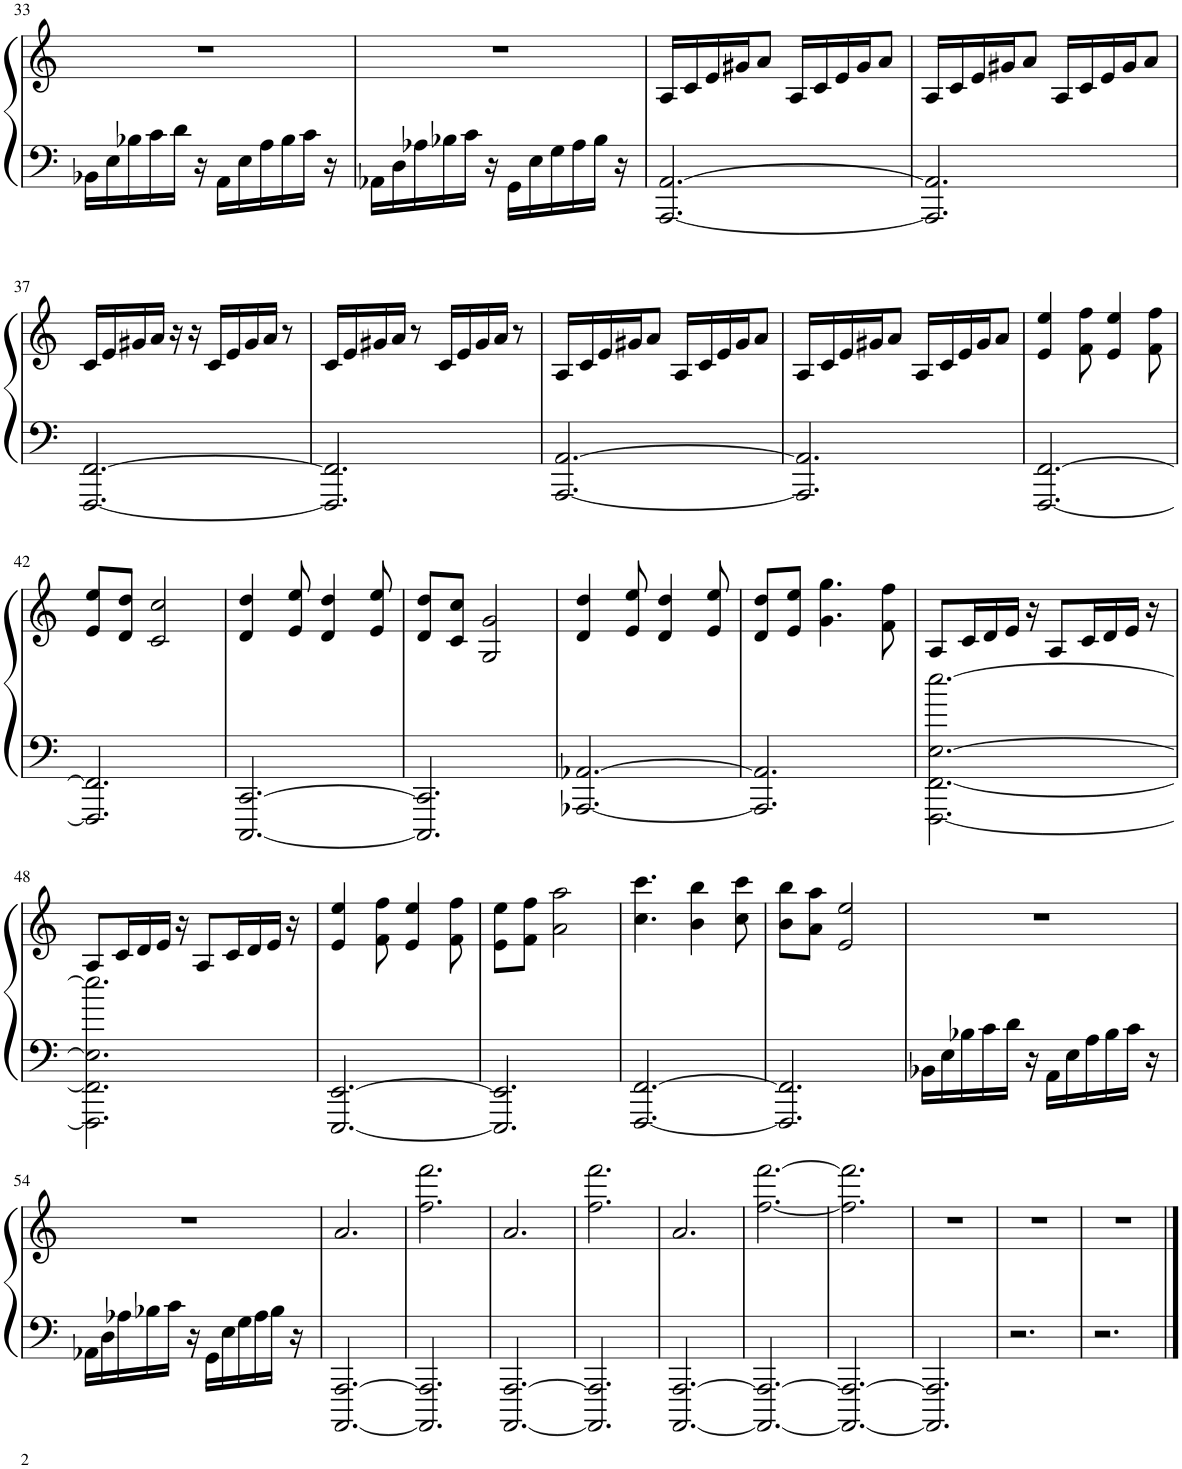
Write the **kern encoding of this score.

**kern	**kern
*part1	*part1
*staff2	*staff1
*I"Piano	*
*I'Pno.	*
!!LO:PB:g=z
*clefF4	*clefG2
*k[]	*k[]
*M6/8	*M6/8
=33	=33
16BB-X\LL	2.r
16E\	.
16B-X\	.
16c\	.
16d\JJ	.
16r	.
16AA\LL	.
16E\	.
16A\	.
16B-\	.
16c\JJ	.
16r	.
=34	=34
16AA-X\LL	2.r
16D\	.
16A-X\	.
16B-X\	.
16c\JJ	.
16r	.
16GG\LL	.
16E\	.
16G\	.
16A-\	.
16B-\JJ	.
16r	.
=35	=35
[2.AAA/ [2.AA/	16A/LL
.	16c/
.	16e/
.	16g#X/J
.	8a/J
.	16A/LL
.	16c/
.	16e/
.	16g#/J
.	8a/J
=36	=36
2.AAA/] 2.AA/]	16A/LL
.	16c/
.	16e/
.	16g#X/J
.	8a/J
.	16A/LL
.	16c/
.	16e/
.	16g#/J
.	8a/J
!!LO:LB:g=z
=37	=37
[2.FFF/ [2.FF/	16c/LL
.	16e/
.	16g#X/
.	16a/JJ
.	16r
.	16r
.	16c/LL
.	16e/
.	16g#/
.	16a/JJ
.	8r
=38	=38
2.FFF/] 2.FF/]	16c/LL
.	16e/
.	16g#X/
.	16a/JJ
.	8r
.	16c/LL
.	16e/
.	16g#/
.	16a/JJ
.	8r
=39	=39
[2.AAA/ [2.AA/	16A/LL
.	16c/
.	16e/
.	16g#X/J
.	8a/J
.	16A/LL
.	16c/
.	16e/
.	16g#/J
.	8a/J
=40	=40
2.AAA/] 2.AA/]	16A/LL
.	16c/
.	16e/
.	16g#X/J
.	8a/J
.	16A/LL
.	16c/
.	16e/
.	16g#/J
.	8a/J
=41	=41
[2.FFF/ [2.FF/	4e/ 4ee/
.	8f\ 8ff\
.	4e/ 4ee/
.	8f\ 8ff\
!!LO:LB:g=z
=42	=42
2.FFF/] 2.FF/]	8e/ 8ee/L
.	8d/ 8dd/J
.	2c/ 2cc/
=43	=43
[2.CCC/ [2.CC/	4d/ 4dd/
.	8e/ 8ee/
.	4d/ 4dd/
.	8e/ 8ee/
=44	=44
2.CCC/] 2.CC/]	8d/ 8dd/L
.	8c/ 8cc/J
.	2G/ 2g/
=45	=45
[2.AAA-X/ [2.AA-X/	4d/ 4dd/
.	8e/ 8ee/
.	4d/ 4dd/
.	8e/ 8ee/
=46	=46
2.AAA-/] 2.AA-/]	8d/ 8dd/L
.	8e/ 8ee/J
.	4.g\ 4.gg\
.	8f\ 8ff\
=47	=47
[2.FFF\ [2.FF\ [2.E\ [2.ee\	8A/L
.	16c/L
.	16d/
.	16e/JJ
.	16r
.	8A/L
.	16c/L
.	16d/
.	16e/JJ
.	16r
!!LO:LB:g=z
=48	=48
2.FFF\] 2.FF\] 2.E\] 2.ee\]	8A/L
.	16c/L
.	16d/
.	16e/JJ
.	16r
.	8A/L
.	16c/L
.	16d/
.	16e/JJ
.	16r
=49	=49
[2.EEE/ [2.EE/	4e/ 4ee/
.	8f\ 8ff\
.	4e/ 4ee/
.	8f\ 8ff\
=50	=50
2.EEE/] 2.EE/]	8e\ 8ee\L
.	8f\ 8ff\J
.	2a\ 2aa\
=51	=51
[2.FFF/ [2.FF/	4.cc\ 4.ccc\
.	4b\ 4bb\
.	8cc\ 8ccc\
=52	=52
2.FFF/] 2.FF/]	8b\ 8bb\L
.	8a\ 8aa\J
.	2e/ 2ee/
=53	=53
16BB-X\LL	2.r
16E\	.
16B-X\	.
16c\	.
16d\JJ	.
16r	.
16AA\LL	.
16E\	.
16A\	.
16B-\	.
16c\JJ	.
16r	.
!!LO:LB:g=z
=54	=54
16AA-X\LL	2.r
16D\	.
16A-X\	.
16B-X\	.
16c\JJ	.
16r	.
16GG\LL	.
16E\	.
16G\	.
16A-\	.
16B-\JJ	.
16r	.
=55	=55
[2.AAAA/ [2.AAA/	2.a/
=56	=56
2.AAAA/] 2.AAA/]	2.ff\ 2.fff\
=57	=57
[2.AAAA/ [2.AAA/	2.a/
=58	=58
2.AAAA/] 2.AAA/]	2.ff\ 2.fff\
=59	=59
[2.AAAA/ [2.AAA/	2.a/
=60	=60
2.AAAA/_ 2.AAA/_	[2.ff\ [2.fff\
=61	=61
2.AAAA/_ 2.AAA/_	2.ff\] 2.fff\]
=62	=62
2.AAAA/] 2.AAA/]	2.r
=63	=63
2.r	2.r
=64	=64
2.r	2.r
==	==
*-	*-
